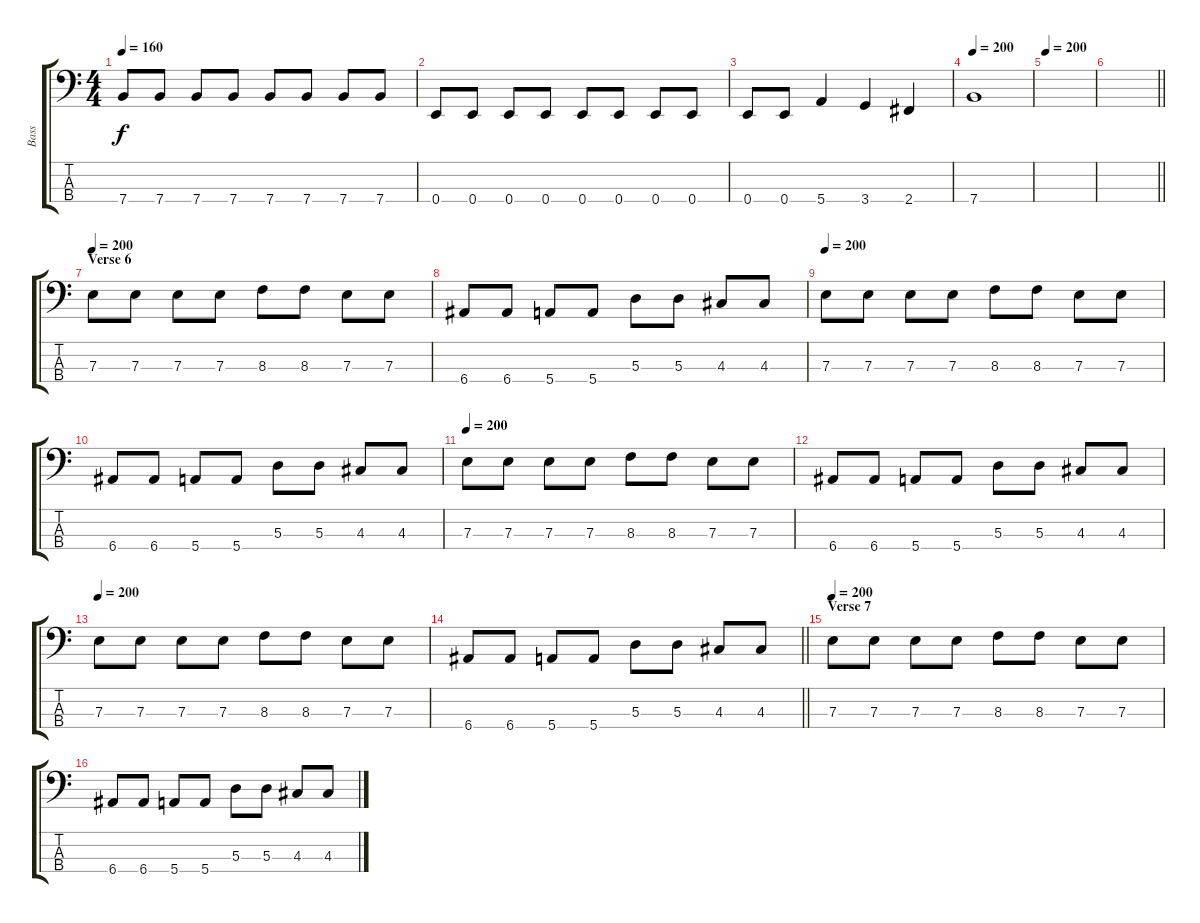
\track ("Bass" "Bass") {instrument electricbasspick}
\staff {score tabs}
\tuning (G2 D2 A1 E1) {hide}
\ts (4 4)
\tempo 160
\clef f4
\ks c
7.4.8{dy f} 7.4.8 7.4.8 7.4.8 7.4.8 7.4.8 7.4.8 7.4.8 |
0.4.8 0.4.8 0.4.8 0.4.8 0.4.8 0.4.8 0.4.8 0.4.8 |
0.4.8 0.4.8 5.4.4 3.4.4 2.4.4 |
\tempo 200
7.4.1 |
\tempo 200
|
\barLineRight lightlight
|
\section ("" "Verse 6")
\tempo 200
7.3.8 7.3.8 7.3.8 7.3.8 8.3.8 8.3.8 7.3.8 7.3.8 |
6.4.8 6.4.8 5.4.8 5.4.8 5.3.8 5.3.8 4.3.8 4.3.8 |
\tempo 190
\tempo 200
7.3.8 7.3.8 7.3.8 7.3.8 8.3.8 8.3.8 7.3.8 7.3.8 |
6.4.8 6.4.8 5.4.8 5.4.8 5.3.8 5.3.8 4.3.8 4.3.8 |
\tempo 200
7.3.8 7.3.8 7.3.8 7.3.8 8.3.8 8.3.8 7.3.8 7.3.8 |
6.4.8 6.4.8 5.4.8 5.4.8 5.3.8 5.3.8 4.3.8 4.3.8 |
\tempo 190
\tempo 200
7.3.8 7.3.8 7.3.8 7.3.8 8.3.8 8.3.8 7.3.8 7.3.8 |
\barLineRight lightlight
6.4.8 6.4.8 5.4.8 5.4.8 5.3.8 5.3.8 4.3.8 4.3.8 |
\section ("" "Verse 7")
\tempo 200
7.3.8 7.3.8 7.3.8 7.3.8 8.3.8 8.3.8 7.3.8 7.3.8 |
6.4.8 6.4.8 5.4.8 5.4.8 5.3.8 5.3.8 4.3.8 4.3.8
